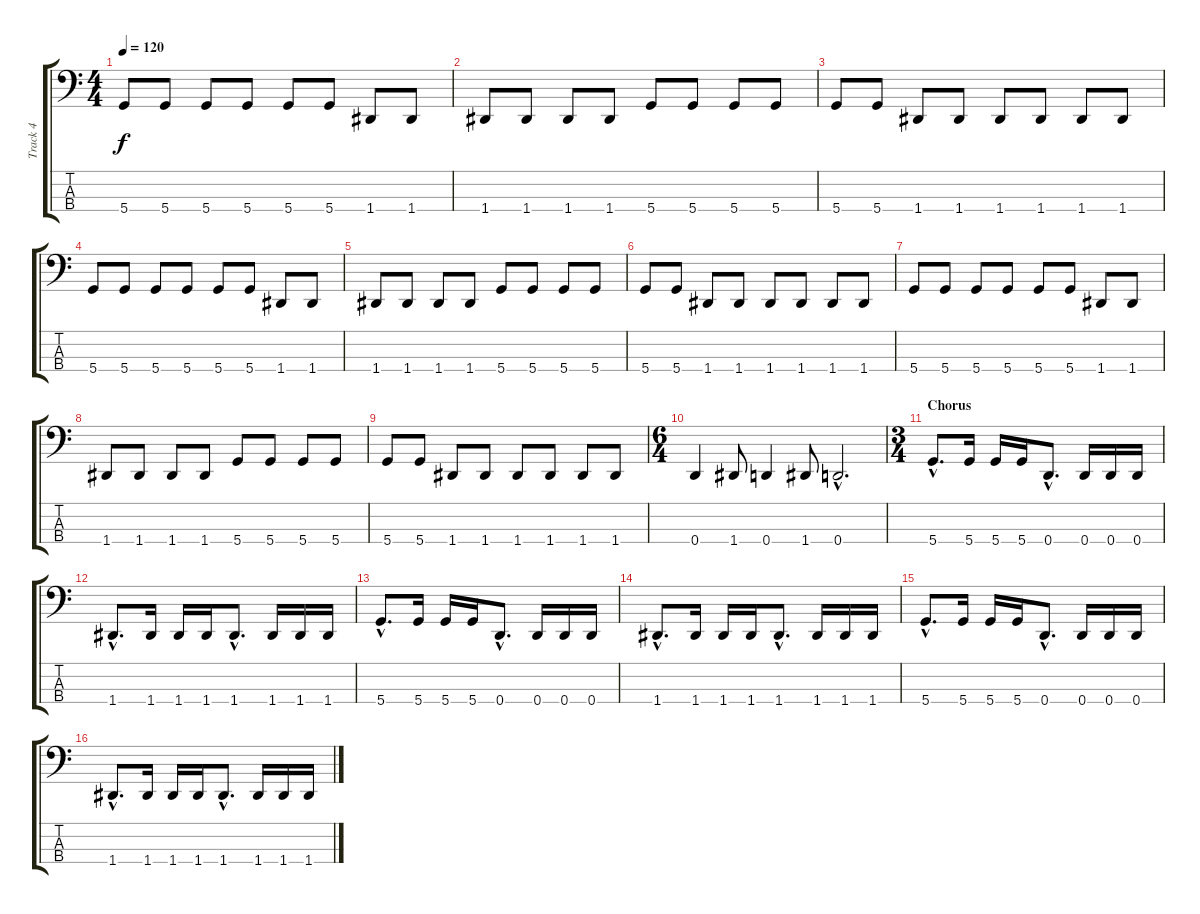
\track ("Track 4" "Track 4") {instrument electricbasspick}
\staff {score tabs}
\tuning (G2 D2 A1 D1) {hide}
\ts (4 4)
\tempo 120
\clef f4
\ks c
5.4.8{dy f} 5.4.8 5.4.8 5.4.8 5.4.8 5.4.8 1.4.8 1.4.8 |
1.4.8 1.4.8 1.4.8 1.4.8 5.4.8 5.4.8 5.4.8 5.4.8 |
5.4.8 5.4.8 1.4.8 1.4.8 1.4.8 1.4.8 1.4.8 1.4.8 |
5.4.8 5.4.8 5.4.8 5.4.8 5.4.8 5.4.8 1.4.8 1.4.8 |
1.4.8 1.4.8 1.4.8 1.4.8 5.4.8 5.4.8 5.4.8 5.4.8 |
5.4.8 5.4.8 1.4.8 1.4.8 1.4.8 1.4.8 1.4.8 1.4.8 |
5.4.8 5.4.8 5.4.8 5.4.8 5.4.8 5.4.8 1.4.8 1.4.8 |
1.4.8 1.4.8 1.4.8 1.4.8 5.4.8 5.4.8 5.4.8 5.4.8 |
5.4.8 5.4.8 1.4.8 1.4.8 1.4.8 1.4.8 1.4.8 1.4.8 |
\ts (6 4)
0.4.4 1.4.8 0.4.4 1.4.8 0.4{hac}.2{d} |
\ts (3 4)
\section ("" "Chorus")
5.4{hac}.8{d} 5.4.16 5.4.16 5.4.16 0.4{hac}.8{d} 0.4.16 0.4.16 0.4.16 |
1.4{hac}.8{d} 1.4.16 1.4.16 1.4.16 1.4{hac}.8{d} 1.4.16 1.4.16 1.4.16 |
5.4{hac}.8{d} 5.4.16 5.4.16 5.4.16 0.4{hac}.8{d} 0.4.16 0.4.16 0.4.16 |
1.4{hac}.8{d} 1.4.16 1.4.16 1.4.16 1.4{hac}.8{d} 1.4.16 1.4.16 1.4.16 |
5.4{hac}.8{d} 5.4.16 5.4.16 5.4.16 0.4{hac}.8{d} 0.4.16 0.4.16 0.4.16 |
1.4{hac}.8{d} 1.4.16 1.4.16 1.4.16 1.4{hac}.8{d} 1.4.16 1.4.16 1.4.16
